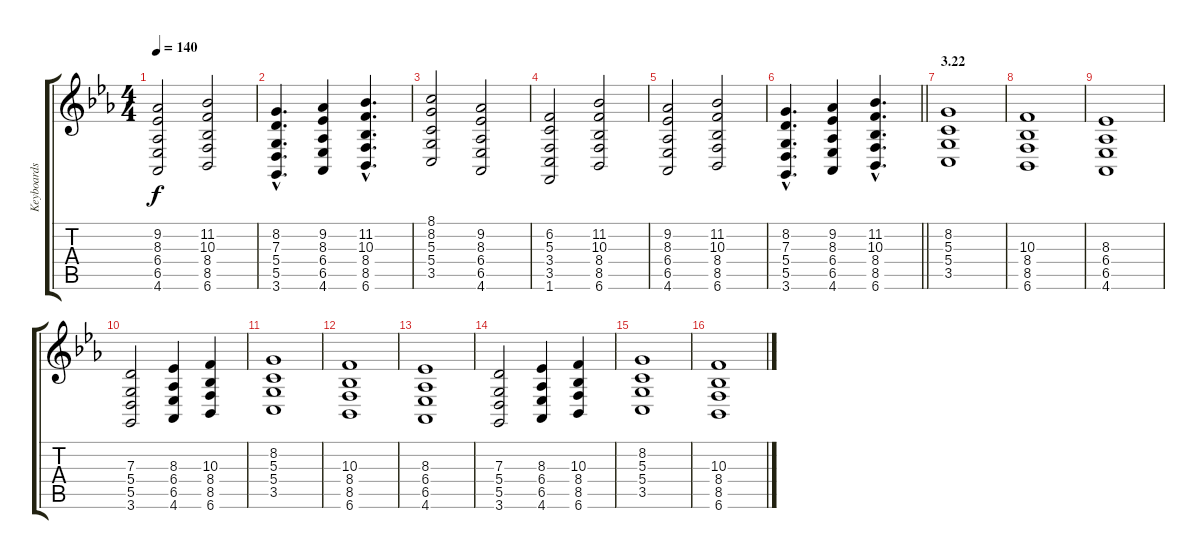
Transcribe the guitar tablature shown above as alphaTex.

\track ("Keyboards" "Keyboards") {instrument pad4choir}
\staff {score tabs}
\tuning (E4 B3 G3 D3 A2 E2) {hide}
\ts (4 4)
\tempo 140
\clef g2
\ks cminor
(9.2 8.3 6.4 6.5 4.6).2{dy f} (11.2 10.3 8.4 8.5 6.6).2 |
(8.2{hac} 7.3{hac} 5.4{hac} 5.5{hac} 3.6{hac}).4{d} (9.2 8.3 6.4 6.5 4.6).4 (11.2{hac} 10.3{hac} 8.4{hac} 8.5{hac} 6.6{hac}).4{d} |
(8.1 8.2 5.3 5.4 3.5).2 (9.2 8.3 6.4 6.5 4.6).2 |
(6.2 5.3 3.4 3.5 1.6).2 (11.2 10.3 8.4 8.5 6.6).2 |
(9.2 8.3 6.4 6.5 4.6).2 (11.2 10.3 8.4 8.5 6.6).2 |
\barLineRight lightlight
(8.2{hac} 7.3{hac} 5.4{hac} 5.5{hac} 3.6{hac}).4{d} (9.2 8.3 6.4 6.5 4.6).4 (11.2{hac} 10.3{hac} 8.4{hac} 8.5{hac} 6.6{hac}).4{d} |
\section ("" "3.22")
(8.2 5.3 5.4 3.5).1 |
(10.3 8.4 8.5 6.6).1 |
(8.3 6.4 6.5 4.6).1 |
(7.3 5.4 5.5 3.6).2 (8.3 6.4 6.5 4.6).4 (10.3 8.4 8.5 6.6).4 |
(8.2 5.3 5.4 3.5).1 |
(10.3 8.4 8.5 6.6).1 |
(8.3 6.4 6.5 4.6).1 |
(7.3 5.4 5.5 3.6).2 (8.3 6.4 6.5 4.6).4 (10.3 8.4 8.5 6.6).4 |
(8.2 5.3 5.4 3.5).1 |
(10.3 8.4 8.5 6.6).1
